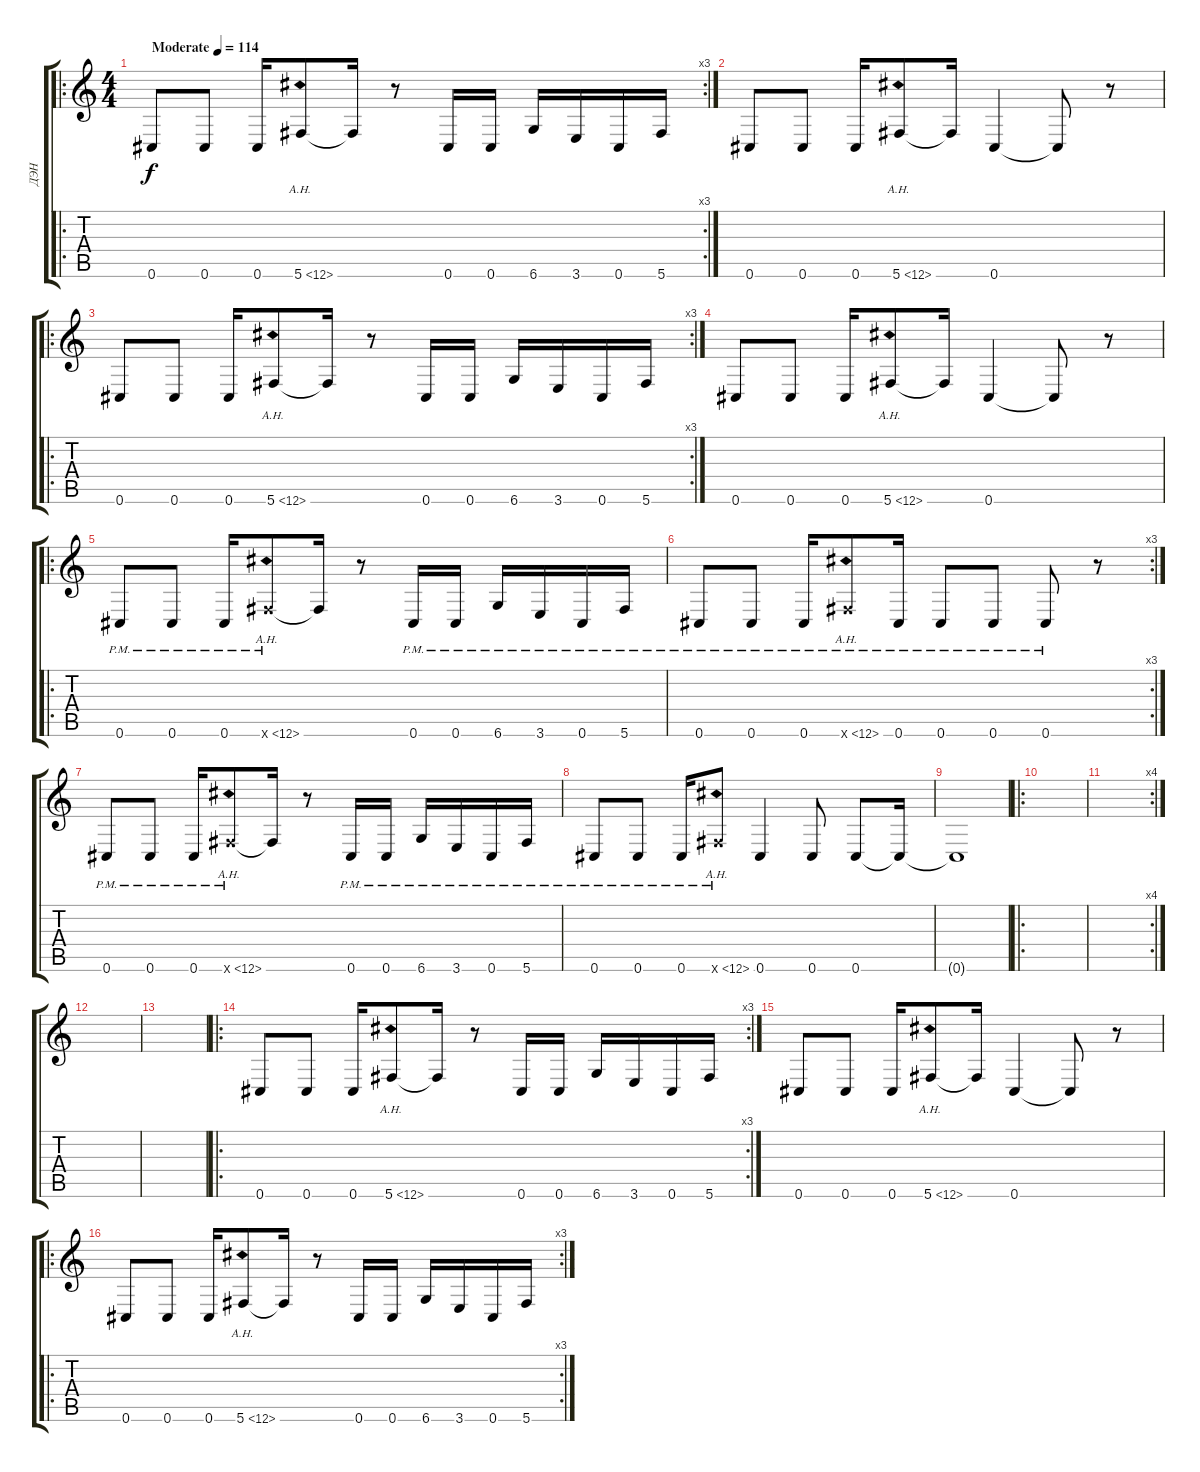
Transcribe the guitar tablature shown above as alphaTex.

\track ("ДЭН" "ДЭН") {instrument overdrivenguitar}
\staff {score tabs}
\tuning (Db4 Ab3 E3 B2 Gb2 Db2) {hide}
\ro
\rc 3
\ts (4 4)
\tempo (114 "Moderate")
\clef g2
\ks c
0.6.8{dy f instrument overdrivenguitar} 0.6.8 0.6.16 5.6{ah 7}.8 5.6{t}.16 r.8 0.6.16 0.6.16 6.6.16 3.6.16 0.6.16 5.6.16 |
0.6.8 0.6.8 0.6.16 5.6{ah 7}.8 5.6{t}.16 0.6.4 0.6{t}.8 r.8 |
\ro
\rc 3
0.6.8 0.6.8 0.6.16 5.6{ah 7}.8 5.6{t}.16 r.8 0.6.16 0.6.16 6.6.16 3.6.16 0.6.16 5.6.16 |
0.6.8 0.6.8 0.6.16 5.6{ah 7}.8 5.6{t}.16 0.6.4 0.6{t}.8 r.8 |
\ro
0.6{pm}.8 0.6{pm}.8 0.6{pm}.16 5.6{ah 7 pm x}.8 5.6{t}.16 r.8 0.6{pm}.16 0.6{pm}.16 6.6{pm}.16 3.6{pm}.16 0.6{pm}.16 5.6{pm}.16 |
\rc 3
0.6{pm}.8 0.6{pm}.8 0.6{pm}.16 5.6{ah 7 pm x}.8 0.6{pm}.16 0.6{pm}.8 0.6{pm}.8 0.6{pm}.8 r.8 |
0.6{pm}.8 0.6{pm}.8 0.6{pm}.16 5.6{ah 7 pm x}.8 5.6{t}.16 r.8 0.6{pm}.16 0.6{pm}.16 6.6{pm}.16 3.6{pm}.16 0.6{pm}.16 5.6{pm}.16 |
0.6{pm}.8 0.6{pm}.8 0.6{pm}.16 5.6{ah 7 pm x}.8 0.6.4 0.6.8 0.6.8 0.6{t}.16 |
0.6{t}.1 |
\ro
|
\rc 4
|
|
|
\ro
\rc 3
0.6.8 0.6.8 0.6.16 5.6{ah 7}.8 5.6{t}.16 r.8 0.6.16 0.6.16 6.6.16 3.6.16 0.6.16 5.6.16 |
0.6.8 0.6.8 0.6.16 5.6{ah 7}.8 5.6{t}.16 0.6.4 0.6{t}.8 r.8 |
\ro
\rc 3
0.6.8 0.6.8 0.6.16 5.6{ah 7}.8 5.6{t}.16 r.8 0.6.16 0.6.16 6.6.16 3.6.16 0.6.16 5.6.16
